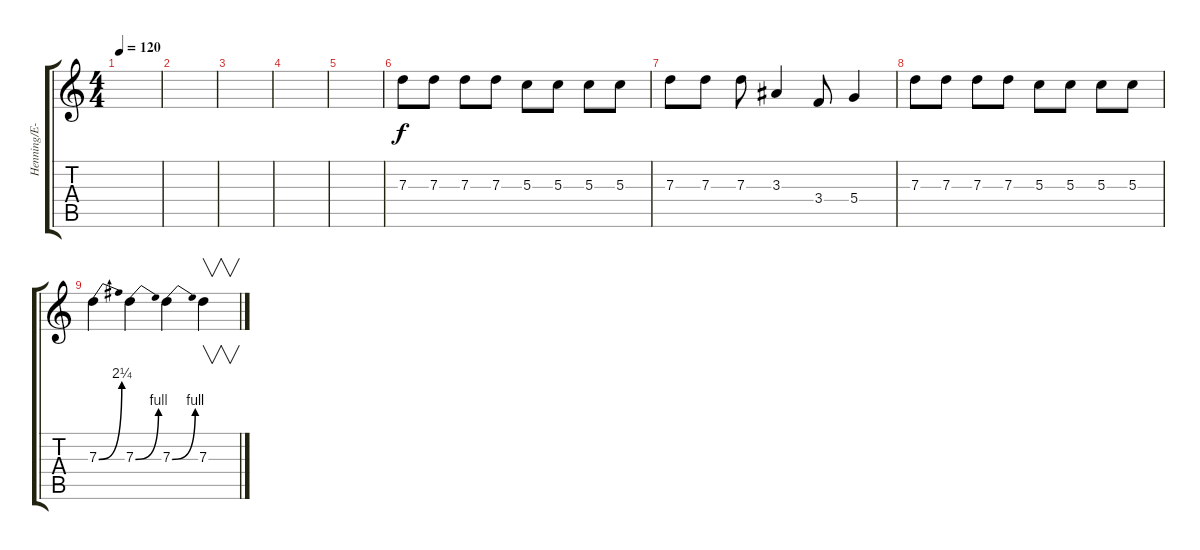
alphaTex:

\track ("Henning/E-Guitar/Fills/Solo" "Henning/E-") {instrument overdrivenguitar}
\staff {score tabs}
\tuning (E4 B3 G3 D3 A2 E2) {hide}
\ts (4 4)
\tempo 120
\clef g2
\ks c
|
|
|
|
|
7.3.8 7.3.8 7.3.8 7.3.8 5.3.8 5.3.8 5.3.8 5.3.8 |
7.3.8 7.3.8 7.3.8 3.3.4 3.4.8 5.4.4 |
7.3.8 7.3.8 7.3.8 7.3.8 5.3.8 5.3.8 5.3.8 5.3.8 |
7.3{be (bend 0 0 60 9)}.4 7.3{be (bend 0 0 60 4)}.4 7.3{be (bend 0 0 60 4)}.4 7.3.4{v}
